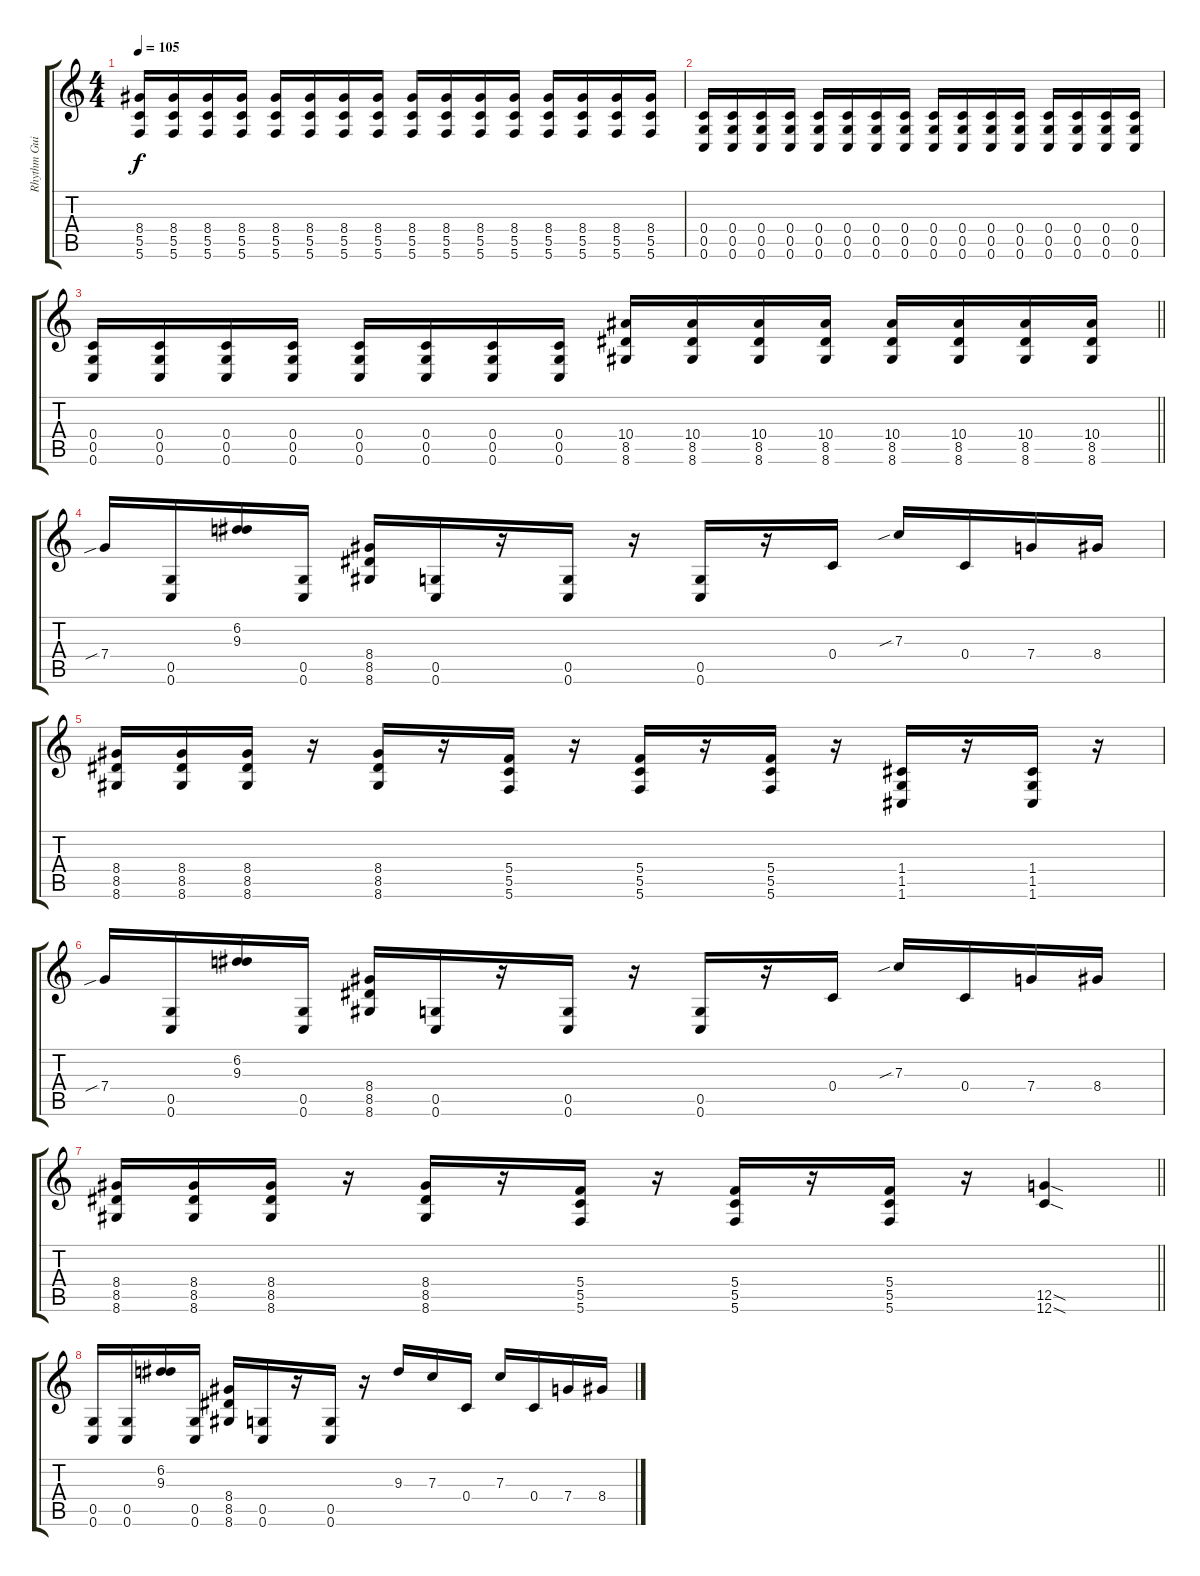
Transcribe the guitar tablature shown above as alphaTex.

\track ("Rhythm Guitar" "Rhythm Gui") {instrument distortionguitar}
\staff {score tabs}
\tuning (D4 A3 F3 C3 G2 C2) {hide}
\ts (4 4)
\tempo 105
\clef g2
\ks c
(8.4 5.5 5.6).16{dy f} (8.4 5.5 5.6).16 (8.4 5.5 5.6).16 (8.4 5.5 5.6).16 (8.4 5.5 5.6).16 (8.4 5.5 5.6).16 (8.4 5.5 5.6).16 (8.4 5.5 5.6).16 (8.4 5.5 5.6).16 (8.4 5.5 5.6).16 (8.4 5.5 5.6).16 (8.4 5.5 5.6).16 (8.4 5.5 5.6).16 (8.4 5.5 5.6).16 (8.4 5.5 5.6).16 (8.4 5.5 5.6).16 |
(0.4 0.5 0.6).16 (0.4 0.5 0.6).16 (0.4 0.5 0.6).16 (0.4 0.5 0.6).16 (0.4 0.5 0.6).16 (0.4 0.5 0.6).16 (0.4 0.5 0.6).16 (0.4 0.5 0.6).16 (0.4 0.5 0.6).16 (0.4 0.5 0.6).16 (0.4 0.5 0.6).16 (0.4 0.5 0.6).16 (0.4 0.5 0.6).16 (0.4 0.5 0.6).16 (0.4 0.5 0.6).16 (0.4 0.5 0.6).16 |
\barLineRight lightlight
(0.4 0.5 0.6).16 (0.4 0.5 0.6).16 (0.4 0.5 0.6).16 (0.4 0.5 0.6).16 (0.4 0.5 0.6).16 (0.4 0.5 0.6).16 (0.4 0.5 0.6).16 (0.4 0.5 0.6).16 (10.4 8.5 8.6).16 (10.4 8.5 8.6).16 (10.4 8.5 8.6).16 (10.4 8.5 8.6).16 (10.4 8.5 8.6).16 (10.4 8.5 8.6).16 (10.4 8.5 8.6).16 (10.4 8.5 8.6).16 |
\section ("" "")
7.4{sib}.16 (0.5 0.6).16 (6.2 9.3).16 (0.5 0.6).16 (8.4 8.5 8.6).16 (0.5 0.6).16 r.16 (0.5 0.6).16 r.16 (0.5 0.6).16 r.16 0.4.16 7.3{sib}.16 0.4.16 7.4.16 8.4.16 |
(8.4 8.5 8.6).16 (8.4 8.5 8.6).16 (8.4 8.5 8.6).16 r.16 (8.4 8.5 8.6).16 r.16 (5.4 5.5 5.6).16 r.16 (5.4 5.5 5.6).16 r.16 (5.4 5.5 5.6).16 r.16 (1.4 1.5 1.6).16 r.16 (1.4 1.5 1.6).16 r.16 |
7.4{sib}.16 (0.5 0.6).16 (6.2 9.3).16 (0.5 0.6).16 (8.4 8.5 8.6).16 (0.5 0.6).16 r.16 (0.5 0.6).16 r.16 (0.5 0.6).16 r.16 0.4.16 7.3{sib}.16 0.4.16 7.4.16 8.4.16 |
\barLineRight lightlight
(8.4 8.5 8.6).16 (8.4 8.5 8.6).16 (8.4 8.5 8.6).16 r.16 (8.4 8.5 8.6).16 r.16 (5.4 5.5 5.6).16 r.16 (5.4 5.5 5.6).16 r.16 (5.4 5.5 5.6).16 r.16 (12.5{sod} 12.6{sod}).4 |
\section ("" "")
(0.5 0.6).16 (0.5 0.6).16 (6.2 9.3).16 (0.5 0.6).16 (8.4 8.5 8.6).16 (0.5 0.6).16 r.16 (0.5 0.6).16 r.16 9.3.16 7.3.16 0.4.16 7.3.16 0.4.16 7.4.16 8.4.16
